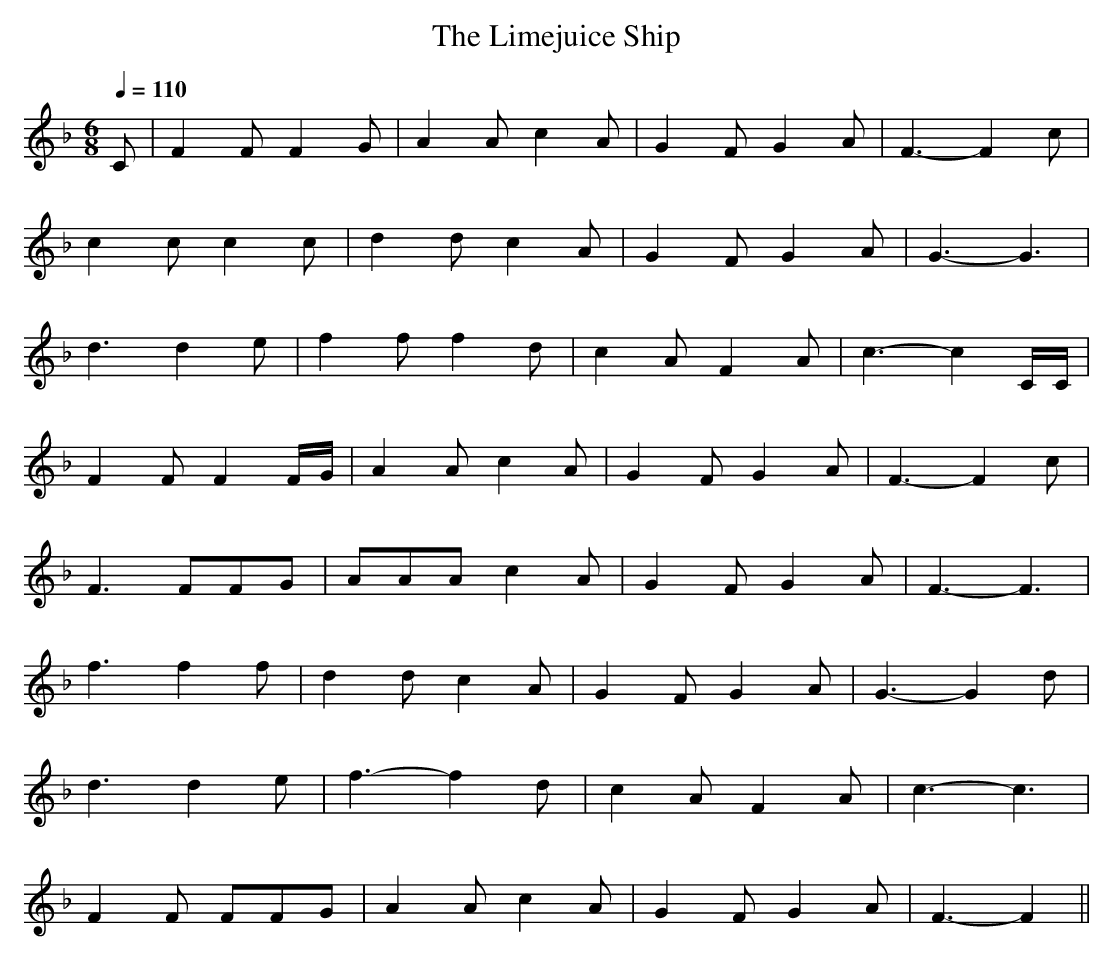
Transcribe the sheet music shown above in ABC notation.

X:1
T:The Limejuice Ship
M:6/8
L:1/8
Q:1/4=110
K:F
C|\
F2F F2G|A2A c2A|G2F G2A|F3-F2c|
c2c c2c|d2d c2A|G2F G2A|G3-G3 |
d3  d2e|f2f f2d|c2A F2A|c3-c2C/C/|
F2F F2F/G/|A2A c2A|G2F G2A|F3-F2c|
F3  FFG|AAA c2A|G2F G2A|F3-F3 |
f3  f2f|d2d c2A|G2F G2A|G3-G2d|
d3  d2e|f3- f2d|c2A F2A|c3-c3|
F2F FFG|A2A c2A|G2F G2A|F3-F2||
